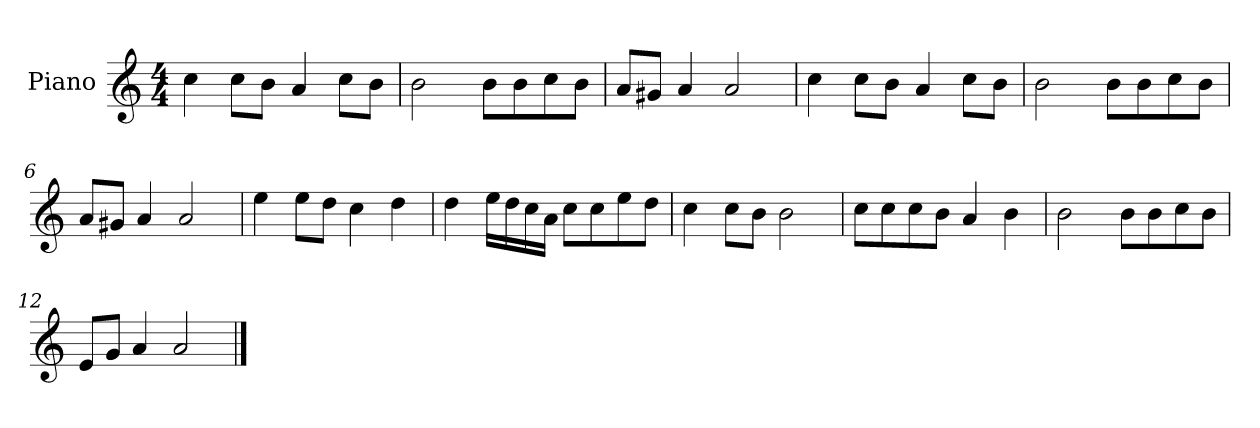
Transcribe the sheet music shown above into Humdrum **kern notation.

**kern
*part1
*staff1
*I"Piano
*I'P-no
*clefG2
*k[]
*M4/4
*MM90
=1
4cc\
8cc\L
8b\J
4a/
8cc\L
8b\J
=2
2b\
8b\L
8b\
8cc\
8b\J
=3
8a/L
8g#X/J
4a/
2a/
=4
4cc\
8cc\L
8b\J
4a/
8cc\L
8b\J
=5
2b\
8b\L
8b\
8cc\
8b\J
=6
8a/L
8g#X/J
4a/
2a/
=7
4ee\
8ee\L
8dd\J
4cc\
4dd\
!!LO:LB:g=z
=8
4dd\
16ee\LL
16dd\
16cc\
16a\JJ
8cc\L
8cc\
8ee\
8dd\J
=9
4cc\
8cc\L
8b\J
2b\
=10
8cc\L
8cc\
8cc\
8b\J
4a/
4b\
=11
2b\
8b\L
8b\
8cc\
8b\J
=12
8e/L
8g/J
4a/
2a/
==
*-
